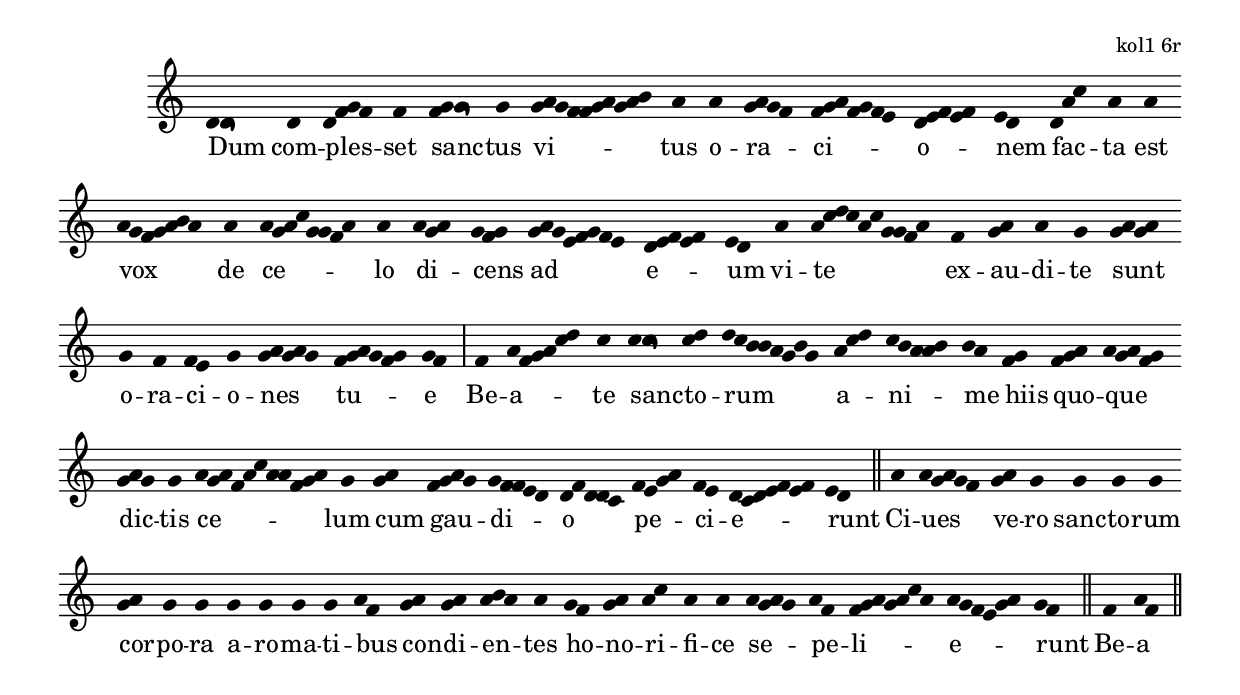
\version "2.19.32"

\include "../lib/synopsis.ily"

\score {
  \transpose c c' {
    \plainchant
    \melisma { d \strophicus d } \bar "" d \melisma { d f g f } f \bar "" \melisma { f g \strophicus g } g \bar "" \melisma { g a g f f g a g a b } a \bar "" a \melisma { g a g f } \melisma { f g a f g f e } \melisma { d e f e f } \melisma { e d } \bar "" \melisma { d a c' } a \bar "" a \bar "" \melisma { a g f g a b a } \bar "" a \bar "" \melisma { a g a c' g g f a } a \bar "" \melisma { a g a } \melisma { g f g } \bar "" \melisma { g a g e f g f e } \bar "" \melisma { d e f e f } \melisma { e d } \bar "" a \melisma { a c' d' c' a c' g g f a } \bar "" f \melisma { g a } a g \bar "" \melisma { g a g a } \bar "" g f \melisma { f e } \bar "" g \melisma { g a g a g } \bar "" \melisma { f g a g f g } \melisma { g f } \bar "|" f \melisma { a f g a c' d' } c' \bar "" \melisma { c' \strophicus c' } \melisma { c' d' } \melisma { d' c' b b a g b g } \bar "" \melisma { a c' d' } \melisma { c' b a a b } \melisma { b a } \bar "" \melisma { f g } \bar "" \melisma { f g a } \melisma { a g a f g } \bar "" \melisma { g a g } \bar "" g \bar "" \melisma { a g a f a c' a a f g a } g \bar "" \melisma { g a } \bar "" \melisma { f g a g } \melisma { g f f e d } \melisma { d f d d c } \bar "" \melisma { f e g a } \melisma { f e } \melisma { d c d e f e f } \melisma { e d } \bar "||" a \melisma { a g a g f } \bar "" \melisma { g a } g \bar "" g g g \bar "" \melisma { g a } g g \bar "" g g g g \melisma { a f } \bar "" \melisma { g a } \melisma { g a } \melisma { a b a } a \bar "" \melisma { g f } \melisma { g a } \melisma { a c' } a a \bar "" \melisma { a g a g } \melisma { a f } \melisma { f g a g a c' a } \melisma { a g f e g a } \melisma { g f } \bar "||" f \melisma { a f } \bar "||"
  }
  \addlyrics {
    Dum com -- ples -- set sanc -- tus vi -- tus o -- ra -- ci -- o -- nem fac -- ta est vox de ce -- lo di -- cens ad e -- um vi -- te ex -- au -- di -- te sunt o -- ra -- ci --  o -- nes tu -- e Be -- a -- te sanc -- to -- rum a -- ni -- me hiis quo -- que dic --  tis ce -- lum cum gau -- di -- o pe -- ci -- e -- runt Ci -- ues ve -- ro sanc -- to -- rum cor -- po -- ra a -- ro -- ma -- ti -- bus con -- di -- en -- tes ho -- no -- ri -- fi -- ce se -- pe -- li -- e -- runt Be -- a
  }
  \header {
    fontes = "kol1 6r"
  }
}
